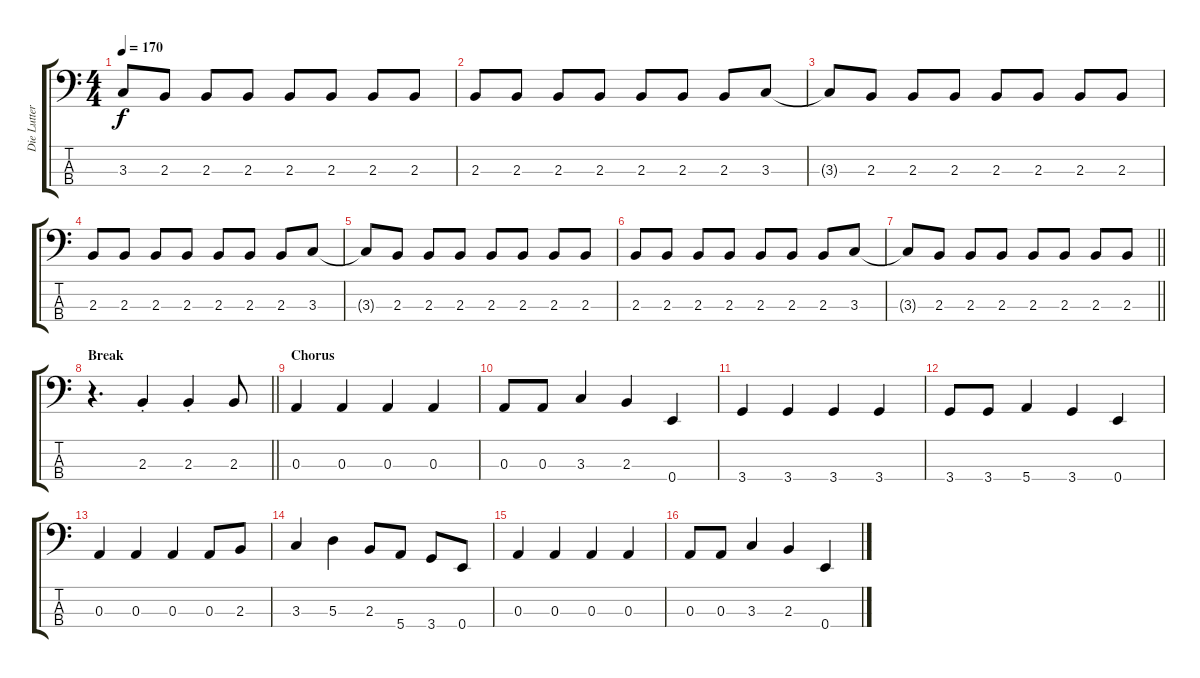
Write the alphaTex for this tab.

\track ("Die Lutter" "Die Lutter") {instrument electricbasspick}
\staff {score tabs}
\tuning (G2 D2 A1 E1) {hide}
\ts (4 4)
\tempo 170
\clef f4
\ks c
3.3{t}.8{dy f} 2.3.8 2.3.8 2.3.8 2.3.8 2.3.8 2.3.8 2.3.8 |
2.3.8 2.3.8 2.3.8 2.3.8 2.3.8 2.3.8 2.3.8 3.3.8 |
3.3{t}.8 2.3.8 2.3.8 2.3.8 2.3.8 2.3.8 2.3.8 2.3.8 |
2.3.8 2.3.8 2.3.8 2.3.8 2.3.8 2.3.8 2.3.8 3.3.8 |
3.3{t}.8 2.3.8 2.3.8 2.3.8 2.3.8 2.3.8 2.3.8 2.3.8 |
2.3.8 2.3.8 2.3.8 2.3.8 2.3.8 2.3.8 2.3.8 3.3.8 |
\barLineRight lightlight
3.3{t}.8 2.3.8 2.3.8 2.3.8 2.3.8 2.3.8 2.3.8 2.3.8 |
\section ("" "Break")
\barLineRight lightlight
r.4{d} 2.3{st}.4 2.3{st}.4 2.3.8 |
\section ("" "Chorus")
0.3.4 0.3.4 0.3.4 0.3.4 |
0.3.8 0.3.8 3.3.4 2.3.4 0.4.4 |
3.4.4 3.4.4 3.4.4 3.4.4 |
3.4.8 3.4.8 5.4.4 3.4.4 0.4.4 |
0.3.4 0.3.4 0.3.4 0.3.8 2.3.8 |
3.3.4 5.3.4 2.3.8 5.4.8 3.4.8 0.4.8 |
0.3.4 0.3.4 0.3.4 0.3.4 |
0.3.8 0.3.8 3.3.4 2.3.4 0.4.4
